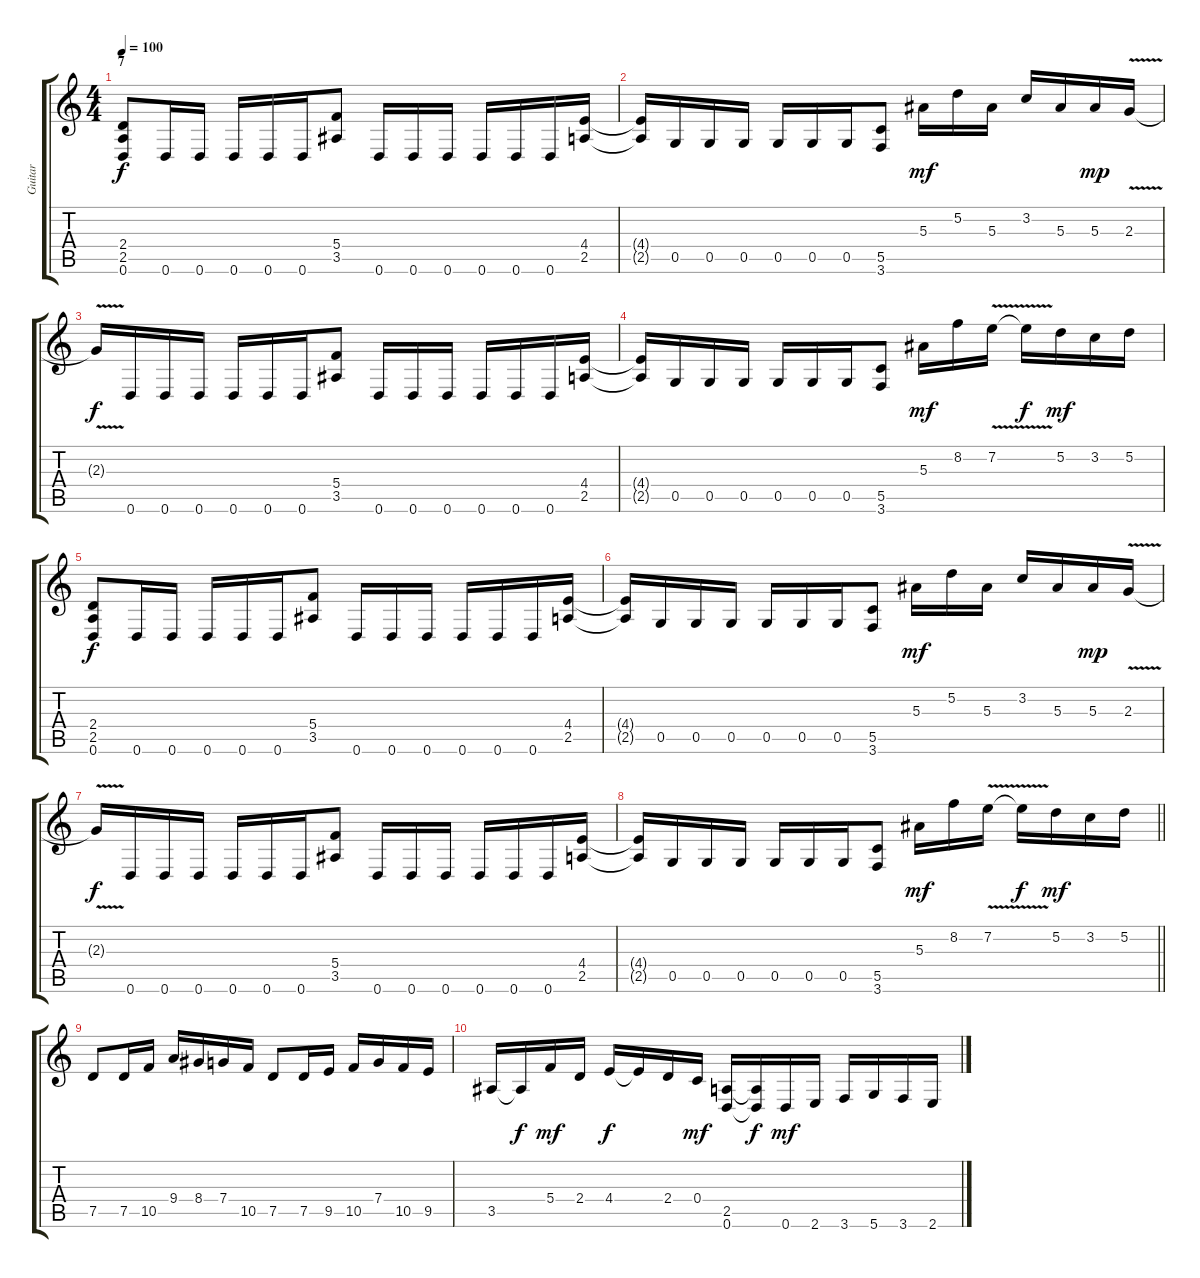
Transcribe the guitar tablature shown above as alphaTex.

\track ("Guitar" "Guitar") {instrument distortionguitar}
\staff {score tabs}
\tuning (D4 A3 F3 C3 G2 D2) {hide}
\ts (4 4)
\section ("" "7")
\tempo 100
\clef g2
\ks c
(2.4 2.5 0.6).8{dy f} 0.6.16 0.6.16 0.6.16 0.6.16 0.6.16 (5.4 3.5).8 0.6.16 0.6.16 0.6.16 0.6.16 0.6.16 0.6.16 (4.4 2.5).16 |
(4.4{t} 2.5{t}).16 0.5.16 0.5.16 0.5.16 0.5.16 0.5.16 0.5.16 (5.5 3.6).8 5.3.16{dy mf} 5.2.16 5.3.16 3.2.16 5.3.16 5.3.16{dy mp} 2.3{v}.16 |
2.3{t}.16{dy f} 0.6.16 0.6.16 0.6.16 0.6.16 0.6.16 0.6.16 (5.4 3.5).8 0.6.16 0.6.16 0.6.16 0.6.16 0.6.16 0.6.16 (4.4 2.5).16 |
(4.4{t} 2.5{t}).16 0.5.16 0.5.16 0.5.16 0.5.16 0.5.16 0.5.16 (5.5 3.6).8 5.3.16{dy mf} 8.2.16 7.2{v}.16 7.2{t}.16{dy f} 5.2.16{dy mf} 3.2.16 5.2.16 |
(2.4 2.5 0.6).8{dy f} 0.6.16 0.6.16 0.6.16 0.6.16 0.6.16 (5.4 3.5).8 0.6.16 0.6.16 0.6.16 0.6.16 0.6.16 0.6.16 (4.4 2.5).16 |
(4.4{t} 2.5{t}).16 0.5.16 0.5.16 0.5.16 0.5.16 0.5.16 0.5.16 (5.5 3.6).8 5.3.16{dy mf} 5.2.16 5.3.16 3.2.16 5.3.16 5.3.16{dy mp} 2.3{v}.16 |
2.3{t}.16{dy f} 0.6.16 0.6.16 0.6.16 0.6.16 0.6.16 0.6.16 (5.4 3.5).8 0.6.16 0.6.16 0.6.16 0.6.16 0.6.16 0.6.16 (4.4 2.5).16 |
\barLineRight lightlight
(4.4{t} 2.5{t}).16 0.5.16 0.5.16 0.5.16 0.5.16 0.5.16 0.5.16 (5.5 3.6).8 5.3.16{dy mf} 8.2.16 7.2{v}.16 7.2{t}.16{dy f} 5.2.16{dy mf} 3.2.16 5.2.16 |
7.5.8 7.5.16 10.5.16 9.4.16 8.4.16 7.4.16 10.5.16 7.5.8 7.5.16 9.5.16 10.5.16 7.4.16 10.5.16 9.5.16 |
3.5.16 3.5{t}.16{dy f} 5.4.16{dy mf} 2.4.16 4.4.16{dy f} 4.4{t}.16 2.4.16 0.4.16{dy mf} (2.5 0.6).16 (2.5{t} 0.6{t}).16{dy f} 0.6.16{dy mf} 2.6.16 3.6.16 5.6.16 3.6.16 2.6.16
